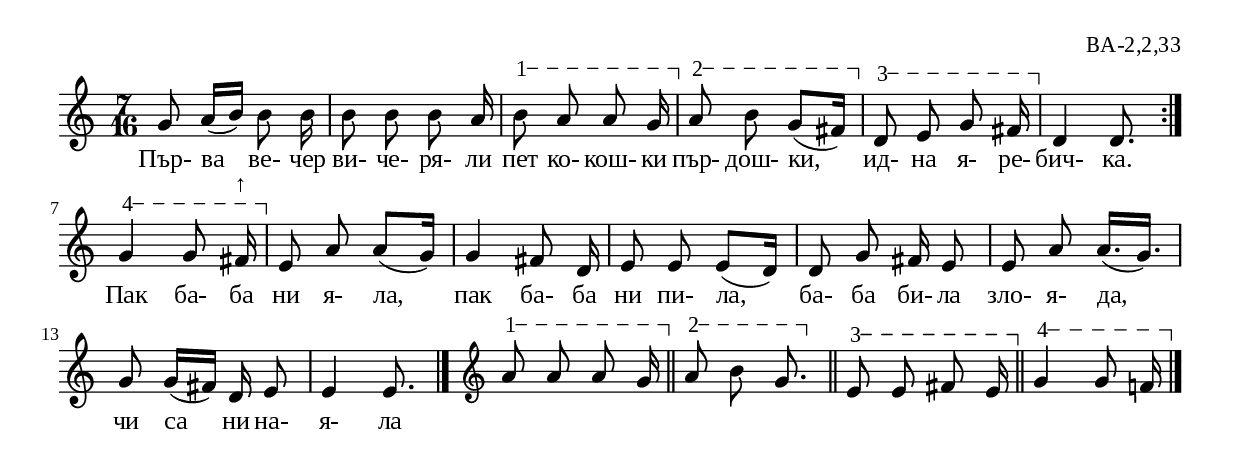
%{
BA_2_2_33
%}

\include "td-preamble.ly"

\score {
\relative c'' {
%% \tempo 4 = 152
  \time 7/16
g8 a16([ b]) b8\noBeam b16 | b8\noBeam b b8\noBeam a16 |
\varA
b8\startTextSpan\noBeam a a8\noBeam g16\stopTextSpan | 
\varB
a8\startTextSpan\noBeam b g8([ fis16\stopTextSpan]) | 
\varC
d8\startTextSpan\noBeam  e g8 fis16\stopTextSpan | 
d4 d8.  
 \bar ":|"
\varD 
g4\startTextSpan g8 fis16^"↑"\stopTextSpan | 
e8\noBeam a a8([ g16]) | g4 fis8 d16 | e8\noBeam e e8([ d16]) | d8\noBeam g fis16 e8 | 
e8\noBeam a a16.([ g16.]) | g8 g16([ fis]) d16\noBeam e8 | e4 e8.
 \bar "|."
\set Score.measureLength = #(ly:make-moment 1 16)  
 s16 \bar ""  
 \set Score.measureLength = #(ly:make-moment 7 16)  
 \clef treble  
\varA
a8\startTextSpan\noBeam a a8\noBeam g16\stopTextSpan \bar "||"
\varB
a8\startTextSpan\noBeam b g8.\stopTextSpan \bar "||"
\varC
e8\startTextSpan\noBeam  e fis8 e16\stopTextSpan \bar "||"
\varD 
g4\startTextSpan g8 f!16\stopTextSpan 
\bar "|." 
}
\addlyrics { Пър- ва ве- чер ви- че- ря- ли пет ко- кош- ки пър- дош- ки, ид- на 
я- ре- бич- ка. Пак ба- ба ни я- ла, пак ба- ба ни пи- ла, ба- ба би- ла зло- я- да, 
чи са ни на- я- ла }
%
\layout {
  indent = #0
  line-width = 190\mm
  ragged-right=##f
}
%
\midi { 
	\context {
		\Score
		tempoWholesPerMinute = #(ly:make-moment 152 4)
		}
	}
}
%
\header{
  opus = "ВА-2,2,33"
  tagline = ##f
}


